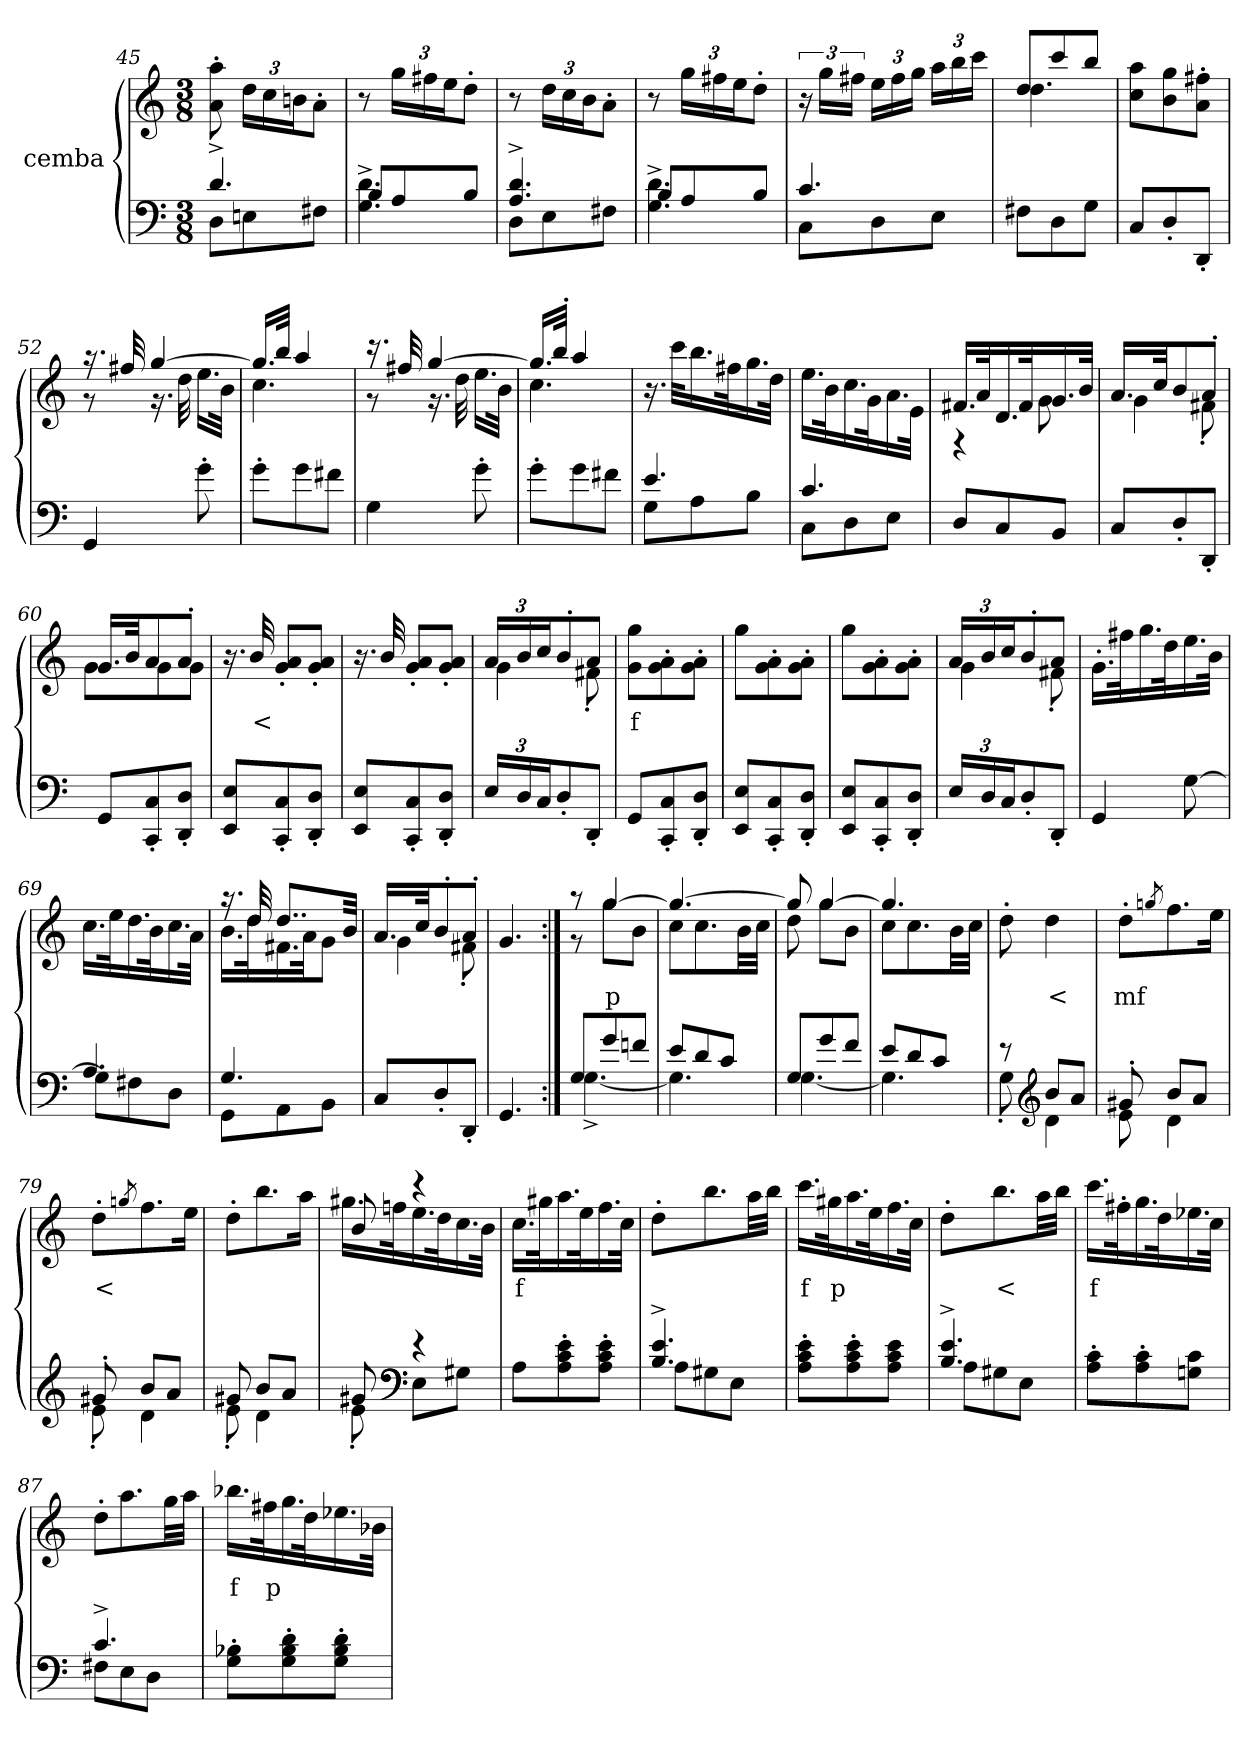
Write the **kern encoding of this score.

**kern	**kern	**text
*part2	*part1	*part1
*staff2	*staff1	*staff1
*I"cemba	*I"cemba	*
*clefF4	*clefG2	*
*k[]	*k[]	*
*C:	*C:	*
*M3/8	*M3/8	*
=45	=45	=45
*^	*	*
4.d^>/	8D\L	8a\'> 8aa\'>	.
.	8En\	24dd\LL	.
.	.	24cc\	.
.	.	24bn\J	.
.	8F#X\J	8a'>\J	.
=46	=46	=46	=46
4.G\^> 4.d\^>	8B/L	8r	.
.	8A/	24gg\LL	.
.	.	24ff#X\	.
.	.	24ee\J	.
.	8B/J	8dd'>\J	.
=47	=47	=47	=47
4.A/^> 4.d/^>	8D\L	8r	.
.	8E\	24dd\LL	.
.	.	24cc\	.
.	.	24b\J	.
.	8F#X\J	8a'>\J	.
=48	=48	=48	=48
4.G\^> 4.d\^>	8B/L	8r	.
.	8A/	24gg\LL	.
.	.	24ff#X\	.
.	.	24ee\J	.
.	8B/J	8dd'>\J	.
=49	=49	=49	=49
4.c/	8C\L	24r	.
.	.	24gg\LL	.
.	.	24ff#X\JJ	.
.	8D\	24ee\LL	.
.	.	24ff#\	.
.	.	24gg\JJ	.
.	8E\J	24aa\LL	.
.	.	24bb\	.
.	.	24ccc\JJ	.
*v	*v	*	*
=50	=50	=50
*	*^	*
8F#X\L	8dd/L	4.dd\	.
8D\	8ccc/	.	.
8G\J	8bb/J	.	.
*	*v	*v	*
=51	=51	=51
8C/L	8cc\ 8aa\L	.
8D'>/	8b\ 8gg\	.
8DD'>/J	8a\'> 8ff#X\'>J	.
=52	=52	=52
*	*^	*
4GG/	16.r	8r	.
.	32ff#X/	.	.
.	[4gg/	16.r	.
.	.	32dd\	.
8g'>\	.	16.ee\LL	.
.	.	32b\JJk	.
=53	=53	=53	=53
8g'>\L	16.gg/LL]	4.cc\	.
.	32bb/JJk	.	.
8g\	4aa/	.	.
8f#X\J	.	.	.
=54	=54	=54	=54
4G\	16.r	8r	.
.	32ff#X/	.	.
.	[4gg/	16.r	.
.	.	32dd\	.
8g'>\	.	16.ee\LL	.
.	.	32b\JJk	.
=55	=55	=55	=55
8g'>\L	16.gg/LL]	4.cc\	.
.	32bb'>/JJk	.	.
8g\	4aa/	.	.
8f#X\J	.	.	.
*	*v	*v	*
=56	=56	=56
*^	*	*
4.e/	8G\L	16.r	.
.	.	32ccc\KLL	.
.	8A\	16.bb\	.
.	.	32ff#X\	.
.	8B\J	16.gg\	.
.	.	32dd\JJk	.
=57	=57	=57	=57
4.c/	8C\L	16.ee\LL	.
.	.	32b\	.
.	8D\	16.cc\	.
.	.	32g\	.
.	8E\J	16.a\	.
.	.	32e\JJk	.
*v	*v	*	*
=58	=58	=58
*	*^	*
8D/L	16.f#X/LL	4r	.
.	32a/	.	.
8C/	16.d/	.	.
.	32f#/	.	.
8BB/J	16.g/	8g\	.
.	32b/JJk	.	.
=59	=59	=59	=59
8C/L	16.a/LL	4g\	.
.	32cc/Jk	.	.
8D'>/	8b/	.	.
8DD'>/J	8a'>/J	8f#X'>\	.
=60	=60	=60	=60
8GG/L	16.g/LL	8g\L	.
.	32b/Jk	.	.
8CC/'> 8C/'>	8a/	8g\	.
8DD/'> 8D/'>J	8a'>/J	8g\J	.
*	*v	*v	*
=61	=61	=61
8EE/ 8E/L	16.r	.
.	32b/	<
8CC/'> 8C/'>	8g/'> 8a/'>L	.
8DD/'> 8D/'>J	8g/'> 8a/'>J	.
=62	=62	=62
8EE/ 8E/L	16.r	.
.	32b/	.
8CC/'> 8C/'>	8g/'> 8a/'>L	.
8DD/'> 8D/'>J	8g/'> 8a/'>J	.
=63	=63	=63
*	*^	*
24E/LL	24a/LL	4g\	.
24D/	24b/	.	.
24C/J	24cc/J	.	.
8D'>/	8b'>/	.	.
8DD'>/J	8a/J	8f#X'>\	.
*	*v	*v	*
=64	=64	=64
8GG/L	8g\ 8gg\L	f
8CC/'> 8C/'>	8g\'> 8a\'>	.
8DD/'> 8D/'>J	8g\'> 8a\'>J	.
=65	=65	=65
8EE/ 8E/L	8gg\L	.
8CC/'> 8C/'>	8g\'> 8a\'>	.
8DD/'> 8D/'>J	8g\'> 8a\'>J	.
=66	=66	=66
8EE/ 8E/L	8gg\L	.
8CC/'> 8C/'>	8g\'> 8a\'>	.
8DD/'> 8D/'>J	8g\'> 8a\'>J	.
=67	=67	=67
*	*^	*
24E/LL	24a/LL	4g\	.
24D/	24b/	.	.
24C/J	24cc/J	.	.
8D'>/	8b'>/	.	.
8DD'>/J	8a/J	8f#X'>\	.
*	*v	*v	*
=68	=68	=68
4GG/	16.g'>\LL	.
.	32ff#X\	.
.	16.gg\	.
.	32dd\	.
[8G\	16.ee\	.
.	32b\JJk	.
=69	=69	=69
*^	*	*
4.A/	8G\L]	16.cc\LL	.
.	.	32ee\	.
.	8F#X\	16.dd\	.
.	.	32b\	.
.	8D\J	16.cc\	.
.	.	32a\JJk	.
=70	=70	=70	=70
*	*	*^	*
4.G/	8GG\L	16.r	16.b\LL	.
.	.	32dd/	32dd\	.
.	8AA\	8..dd/L	16.f#X\	.
.	.	.	32a\Jk	.
.	8BB\J	.	8g\J	.
.	.	32b/Jkk	.	.
*v	*v	*	*	*
=71	=71	=71	=71
8C/L	16.a/LL	4g\	.
.	32cc/Jk	.	.
8D'>/	8b'>/	.	.
8DD'>/J	8a'>/J	8f#X'>\	.
*	*v	*v	*
=72	=72	=72
4.GG/	4.g/	.
=73:|!	=73:|!	=73:|!
*^	*^	*
8G/L	[4.G^>\	8r	8r	.
8g/	.	[4gg/	8gg\L	p
8fn/J	.	.	8b\J	.
=74	=74	=74	=74	=74
8e/L	4.G\]	4.gg/_	8cc\L	.
8d/	.	.	8.cc\	.
8c/J	.	.	.	.
.	.	.	32b\LL	.
.	.	.	32cc\JJJ	.
=75	=75	=75	=75	=75
8G/L	[4.G\	8gg/]	8dd\	.
8g/	.	[4gg/	8gg\L	.
8f/J	.	.	8b\J	.
=76	=76	=76	=76	=76
8e/L	4.G\]	4.gg/]	8cc\L	.
8d/	.	.	8.cc\	.
8c/J	.	.	.	.
.	.	.	32b\LL	.
.	.	.	32cc\JJJ	.
*	*	*v	*v	*
=77	=77	=77	=77
8r	8G'>\	8dd'>\	.
*clefG2	*	*	*
8b/L	4d\	4dd\	<
8a/J	.	.	.
=78	=78	=78	=78
8g#X'>/	8e\	8dd'>\L	mf
.	.	8qggn/	.
8b/L	4d\	8.ff\	.
8a/J	.	.	.
.	.	16ee\Jk	.
=79	=79	=79	=79
8g#X'>/	8e'>\	8dd'>\L	<
.	.	8qggn/	.
8b/L	4d\	8.ff\	.
8a/J	.	.	.
.	.	16ee\Jk	.
=80	=80	=80	=80
8g#X/	8e'>\	8dd'>\L	.
8b/L	4d\	8.bb\	.
8a/J	.	.	.
.	.	16aa\Jk	.
=81	=81	=81	=81
*	*	*^	*
8g#X/	8e'>\	8b/	16.gg#X\LL	.
.	.	.	32ffn\	.
*clefF4	*	*	*	*
4r	8E\L	4r	16.ee\	.
.	.	.	32dd\	.
.	8G#\J	.	16.cc\	.
.	.	.	32b\JJk	.
*v	*v	*	*	*
*	*v	*v	*
=82	=82	=82
8A\L	16.cc\LL	f
.	32gg#X\	.
8A\'> 8c\'> 8e\'>	16.aa\	.
.	32ee\	.
8A\'> 8c\'> 8e\'>J	16.ff\	.
.	32cc\JJk	.
=83	=83	=83
*^	*	*
4.B/^> 4.e/^>	8A\L	8dd'>\L	.
.	8G#X\	8.bb\	.
.	8E\J	.	.
.	.	32aa\LL	.
.	.	32bb\JJJ	.
*v	*v	*	*
=84	=84	=84
8A\'> 8c\'> 8e\'>L	16.ccc\LL	f
.	32gg#X\	p
8A\'> 8c\'> 8e\'>	16.aa\	.
.	32ee\	.
8A\ 8c\ 8e\J	16.ff\	.
.	32cc\JJk	.
=85	=85	=85
*^	*	*
4.B/^> 4.e/^>	8A\L	8dd'>\L	.
.	8G#X\	8.bb\	<
.	8E\J	.	.
.	.	32aa\LL	.
.	.	32bb\JJJ	.
*v	*v	*	*
=86	=86	=86
8A\'> 8c\'>L	16.ccc\LL	f
.	32ff#X'>\	.
8A\'> 8c\'>	16.gg\	.
.	32dd\	.
8Gn\ 8c\J	16.ee-X\	.
.	32cc\JJk	.
=87	=87	=87
*^	*	*
4.c^>/	8F#X\L	8dd'>\L	.
.	8E\	8.aa\	.
.	8D\J	.	.
.	.	32gg\LL	.
.	.	32aa\JJJ	.
*v	*v	*	*
=88	=88	=88
8G\'> 8B-X\'>L	16.bb-X\LL	f
.	32ff#X\	p
8G\'> 8B-\'> 8d\'>	16.gg\	.
.	32dd\	.
8G\'> 8B-\'> 8d\'>J	16.ee-X\	.
.	32b-\JJk	.
=	=	=
*-	*-	*-
